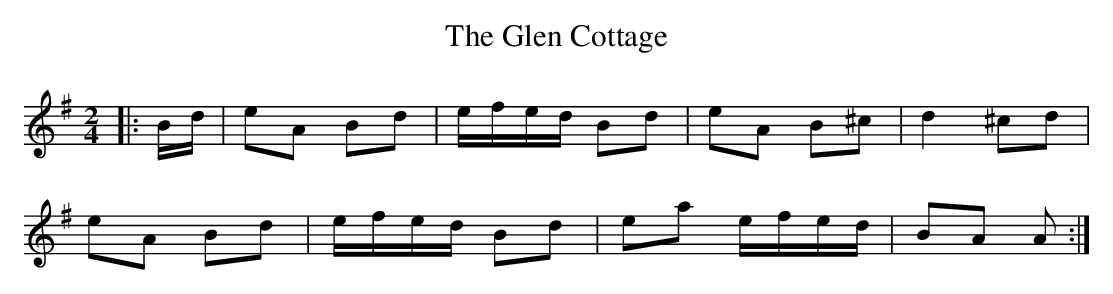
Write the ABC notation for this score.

X:1
T: The Glen Cottage
M: 2/4
L: 1/8
K: Emin
|:B/d/ | eA Bd | e/f/e/d/ Bd | eA B^c | d2 ^cd|
eA Bd | e/f/e/d/ Bd | ea e/f/e/d/ | BA A :|
